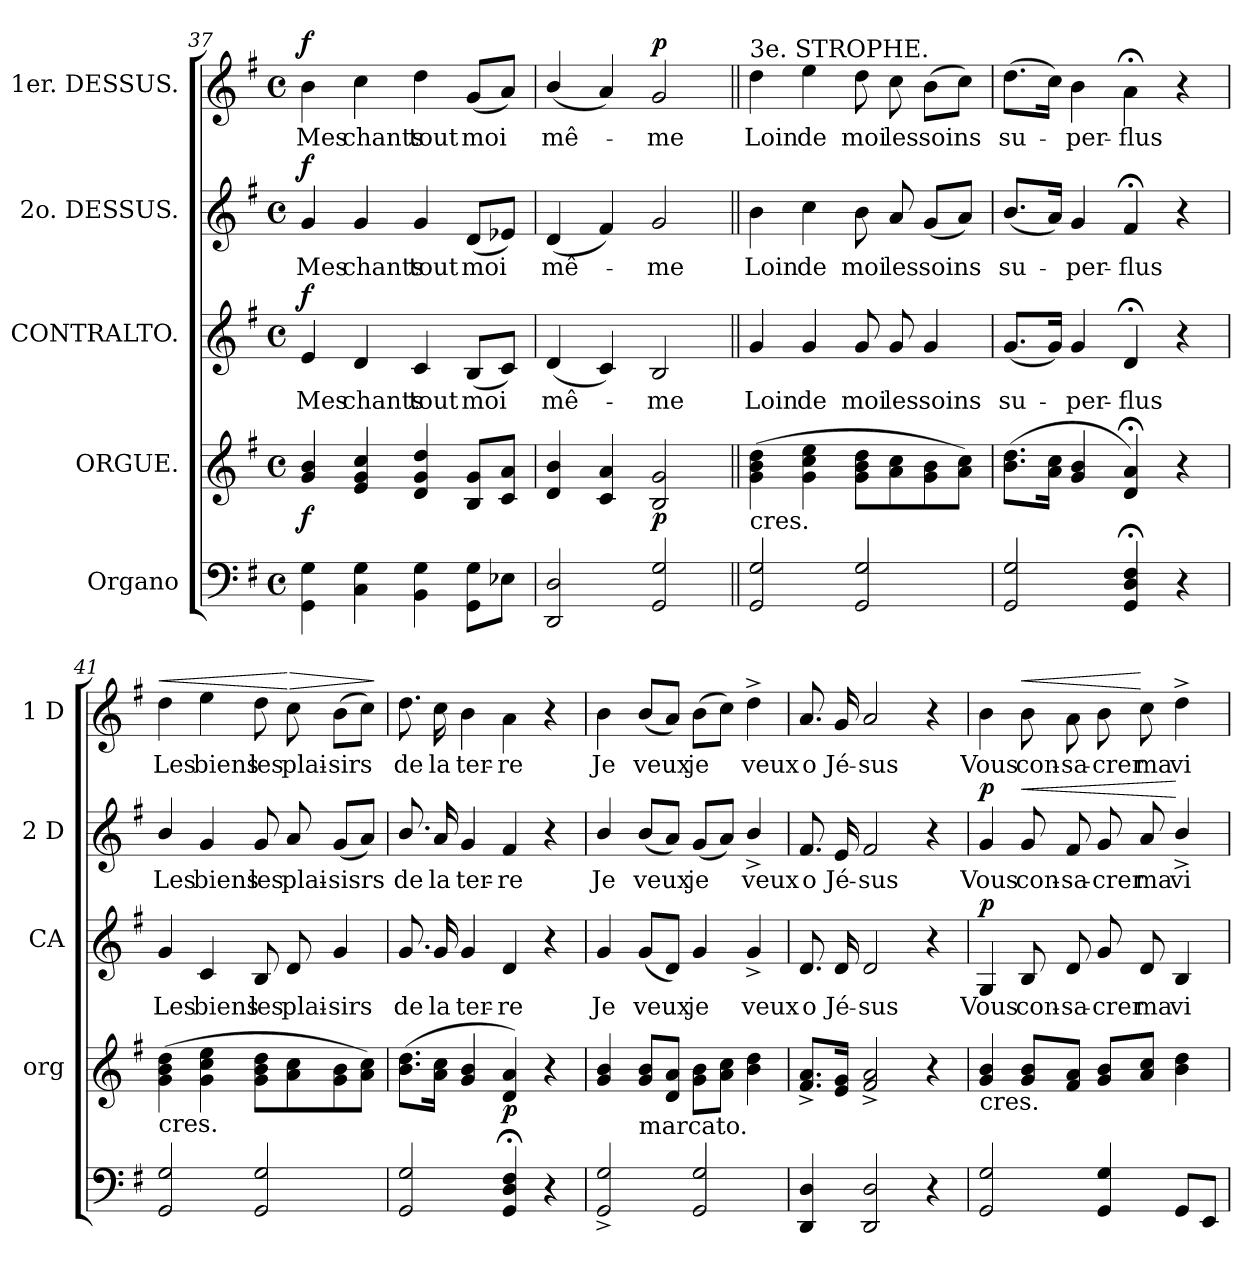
**kern	**kern	**dynam	**kern	**text	**dynam	**kern	**text	**dynam	**kern	**text	**dynam
*part5	*part4	*part4	*part3	*part3	*part3	*part2	*part2	*part2	*part1	*part1	*part1
*staff5	*staff4	*staff4	*staff3	*staff3	*staff3	*staff2	*staff2	*staff2	*staff1	*staff1	*staff1
*I"Organo	*I"ORGUE.	*	*I"CONTRALTO.	*	*	*I"2o. DESSUS.	*	*	*I"1er. DESSUS.	*	*
*	*I'org	*	*I'CA	*	*	*I'2 D	*	*	*I'1 D	*	*
*clefF4	*clefG2	*	*clefG2	*	*	*clefG2	*	*	*clefG2	*	*
*k[f#]	*k[f#]	*	*k[f#]	*	*	*k[f#]	*	*	*k[f#]	*	*
*G:	*G:	*	*G:	*	*	*G:	*	*	*G:	*	*
*M4/4	*M4/4	*	*M4/4	*	*	*M4/4	*	*	*M4/4	*	*
*met(c)	*met(c)	*	*met(c)	*	*	*met(c)	*	*	*met(c)	*	*
=37	=37	=37	=37	=37	=37	=37	=37	=37	=37	=37	=37
!	!	!LO:DY:b	!	!	!LO:DY:a	!	!	!LO:DY:a	!	!	!LO:DY:a
4GG\ 4G\	4g/ 4b/	f	4e/	Mes	f	4g/	Mes	f	4b\	Mes	f
4C\ 4G\	4e/ 4g/ 4cc/	.	4d/	chants	.	4g/	chants	.	4cc\	chants	.
4BB\ 4G\	4d/ 4g/ 4dd/	.	4c/	tout	.	4g/	tout	.	4dd\	tout	.
8GG\ 8G\L	8B/ 8g/L	.	(8B/L	moi	.	(8d/L	moi	.	(8g/L	moi	.
8E-X\J	8c/ 8a/J	.	8c/J)	.	.	8e-X/J)	.	.	8a/J)	.	.
=38	=38	=38	=38	=38	=38	=38	=38	=38	=38	=38	=38
2DD/ 2D/	4d/ 4b/	.	(4d/	mê-	.	(4d/	mê-	.	(4b/	mê-	.
.	4c/ 4a/	.	4c/)	.	.	4f#/)	.	.	4a/)	.	.
!	!	!LO:DY:b	!	!	!	!	!	!	!	!	!LO:DY:a
2GG/ 2G/	2B/ 2g/	p	2B/	-me	.	2g/	-me	.	2g/	-me	p
=39||	=39||	=39||	=39||	=39||	=39||	=39||	=39||	=39||	=39||	=39||	=39||
!	!	!	!	!	!	!	!	!	!LO:TX:a:t=3e. STROPHE.	!	!
!	!LO:TX:b:t=cres.	!	!	!	!	!	!	!	!	!	!
2GG/ 2G/	(4g\ 4b\ 4dd\	.	4g/	Loin	.	4b\	Loin	.	4dd\	Loin	.
.	4g\ 4cc\ 4ee\	.	4g/	de	.	4cc\	de	.	4ee\	de	.
2GG/ 2G/	8g\ 8b\ 8dd\L	.	8g/	moi	.	8b\	moi	.	8dd\	moi	.
.	8a\ 8cc\	.	8g/	les	.	8a/	les	.	8cc\	les	.
.	8g\ 8b\	.	4g/	soins	.	(8g/L	soins	.	(8b\L	soins	.
.	8a\ 8cc\J)	.	.	.	.	8a/J)	.	.	8cc\J)	.	.
=40	=40	=40	=40	=40	=40	=40	=40	=40	=40	=40	=40
2GG/ 2G/	(8.b\ 8.dd\L	.	(8.g/L	su-	.	(8.b/L	su-	.	(8.dd\L	su-	.
.	16a\ 16cc\Jk	.	16g/Jk)	.	.	16a/Jk)	.	.	16cc\Jk)	.	.
.	4g/ 4b/	.	4g/	-per-	.	4g/	-per-	.	4b\	-per-	.
4GG;/ 4D;/ 4F#;/	4d;/ 4a;/)	.	4d;</	-flus	.	4f#;</	-flus	.	4a;<\	-flus	.
4r	4r	.	4r	.	.	4r	.	.	4r	.	.
=41	=41	=41	=41	=41	=41	=41	=41	=41	=41	=41	=41
!	!LO:TX:b:t=cres.	!	!	!	!	!	!	!	!	!	!
!	!	!	!	!	!	!	!	!	!	!	!LO:HP:a
2GG/ 2G/	(4g\ 4b\ 4dd\	.	4g/	Les	.	4b/	Les	.	4dd\	Les	<
.	4g\ 4cc\ 4ee\	.	4c/	biens	.	4g/	biens	.	4ee\	biens	.
2GG/ 2G/	8g\ 8b\ 8dd\L	.	8B/	les	.	8g/	les	.	8dd\	les	.
!	!	!	!	!	!	!	!	!	!	!	!LO:HP:n=1:a
.	8a\ 8cc\	.	8d/	plai-	.	8a/	plai-	.	8cc\	plai-	[ >
.	8g\ 8b\	.	4g/	-sirs	.	(8g/L	-sisrs	.	(8b\L	-sirs	.
.	8a\ 8cc\J)	.	.	.	.	8a/J)	.	.	8cc\J)	.	.
.	.	.	.	.	.	.	.	.	.	.	]
=42	=42	=42	=42	=42	=42	=42	=42	=42	=42	=42	=42
2GG/ 2G/	(8.b\ 8.dd\L	.	8.g/	de	.	8.b/	de	.	8.dd\	de	.
.	16a\ 16cc\Jk	.	16g/	la	.	16a/	la	.	16cc\	la	.
.	4g/ 4b/	.	4g/	ter-	.	4g/	ter-	.	4b\	ter-	.
!	!	!LO:DY:b	!	!	!	!	!	!	!	!	!
4GG;/ 4D;/ 4F#;/	4d/ 4a/)	p	4d/	-re	.	4f#/	-re	.	4a\	-re	.
4r	4r	.	4r	.	.	4r	.	.	4r	.	.
=43	=43	=43	=43	=43	=43	=43	=43	=43	=43	=43	=43
2GG^/ 2G^/	4g/ 4b/	.	4g/	Je	.	4b/	Je	.	4b\	Je	.
!	!LO:TX:b:t=marcato.	!	!	!	!	!	!	!	!	!	!
.	8g/ 8b/L	.	(8g/L	veux	.	(8b/L	veux	.	(8b/L	veux	.
.	8d/ 8a/J	.	8d/J)	.	.	8a/J)	.	.	8a/J)	.	.
2GG/ 2G/	8g\ 8b\L	.	4g/	je	.	(8g/L	je	.	(8b\L	je	.
.	8a\ 8cc\J	.	.	.	.	8a/J)	.	.	8cc\J)	.	.
.	4b\ 4dd\	.	4g^/	veux	.	4b^/	veux	.	4dd^\	veux	.
=44	=44	=44	=44	=44	=44	=44	=44	=44	=44	=44	=44
4DD/ 4D/	8.f#^/ 8.a^/L	.	8.d/	o	.	8.f#/	o	.	8.a/	o	.
.	16e/ 16g/Jk	.	16d/	Jé-	.	16e/	Jé-	.	16g/	Jé-	.
2DD/ 2D/	2f#^/ 2a^/	.	2d/	-sus	.	2f#/	-sus	.	2a/	-sus	.
4r	4r	.	4r	.	.	4r	.	.	4r	.	.
=45	=45	=45	=45	=45	=45	=45	=45	=45	=45	=45	=45
!	!LO:TX:b:t=cres.	!	!	!	!	!	!	!	!	!	!
!	!	!	!	!	!LO:DY:a	!	!	!LO:DY:a	!	!	!
2GG/ 2G/	4g/ 4b/	.	4G/	Vous	p	4g/	Vous	p	4b\	Vous	.
!	!	!	!	!	!	!	!	!LO:HP:a	!	!	!LO:HP:a
.	8g/ 8b/L	.	8B/	con-	.	8g/	con-	<	8b\	con-	<
.	8f#/ 8a/J	.	8d/	-sa-	.	8f#/	-sa-	.	8a\	-sa-	.
4GG/ 4G/	8g/ 8b/L	.	8g/	-crer	.	8g/	-crer	.	8b\	-crer	.
.	8a/ 8cc/J	.	8d/	ma	.	8a/	ma	.	8cc\	ma	[
8GG/L	4b\ 4dd\	.	4B/	vi-	.	4b^/	vi-	[	4dd^\	vi-	.
8EE/J	.	.	.	.	.	.	.	.	.	.	.
=	=	=	=	=	=	=	=	=	=	=	=
*-	*-	*-	*-	*-	*-	*-	*-	*-	*-	*-	*-
